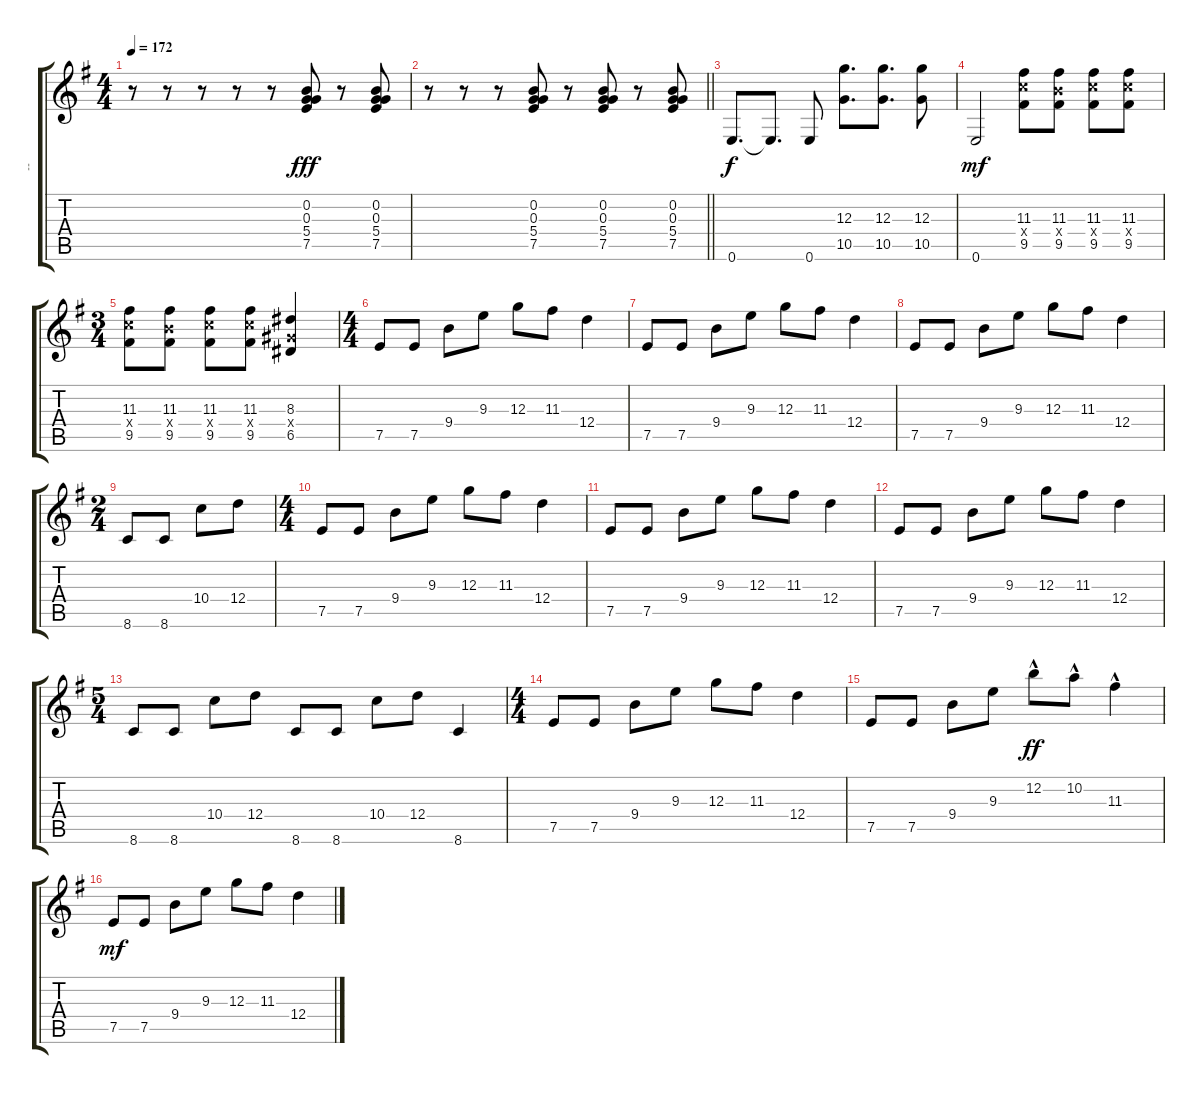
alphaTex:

\track ("--" "--") {instrument overdrivenguitar}
\staff {score tabs}
\tuning (E4 B3 G3 D3 A2 E2) {hide}
\ts (4 4)
\tempo 172
\clef g2
\ks g
r.8{dy fff} r.8 r.8 r.8 r.8 (0.2 0.3 5.4 7.5).8 r.8 (0.2 0.3 5.4 7.5).8 |
\barLineRight lightlight
r.8 r.8 r.8 (0.2 0.3 5.4 7.5).8 r.8 (0.2 0.3 5.4 7.5).8 r.8 (0.2 0.3 5.4 7.5).8 |
\section ("" "")
0.6.8{d dy f volume 11 instrument overdrivenguitar} 0.6{t}.8{d} 0.6.8 (12.3 10.5).8{d} (12.3 10.5).8{d} (12.3 10.5).8 |
0.6.2{dy mf} (11.3 10.4{x} 9.5).8 (11.3 9.4{x} 9.5).8 (11.3 10.4{x} 9.5).8 (11.3 10.4{x} 9.5).8 |
\ts (3 4)
(11.3 10.4{x} 9.5).8 (11.3 9.4{x} 9.5).8 (11.3 10.4{x} 9.5).8 (11.3 10.4{x} 9.5).8 (8.3 6.4{x} 6.5).4 |
\ts (4 4)
7.5.8 7.5.8 9.4.8 9.3.8 12.3.8 11.3.8 12.4.4 |
7.5.8 7.5.8 9.4.8 9.3.8 12.3.8 11.3.8 12.4.4 |
7.5.8 7.5.8 9.4.8 9.3.8 12.3.8 11.3.8 12.4.4 |
\ts (2 4)
8.6.8 8.6.8 10.4.8 12.4.8 |
\ts (4 4)
7.5.8 7.5.8 9.4.8 9.3.8 12.3.8 11.3.8 12.4.4 |
7.5.8 7.5.8 9.4.8 9.3.8 12.3.8 11.3.8 12.4.4 |
7.5.8 7.5.8 9.4.8 9.3.8 12.3.8 11.3.8 12.4.4 |
\ts (5 4)
8.6.8 8.6.8 10.4.8 12.4.8 8.6.8 8.6.8 10.4.8 12.4.8 8.6.4 |
\ts (4 4)
7.5.8 7.5.8 9.4.8 9.3.8 12.3.8 11.3.8 12.4.4 |
7.5.8 7.5.8 9.4.8 9.3.8 12.2{hac}.8{dy ff} 10.2{hac}.8 11.3{hac}.4 |
7.5.8{dy mf} 7.5.8 9.4.8 9.3.8 12.3.8 11.3.8 12.4.4
